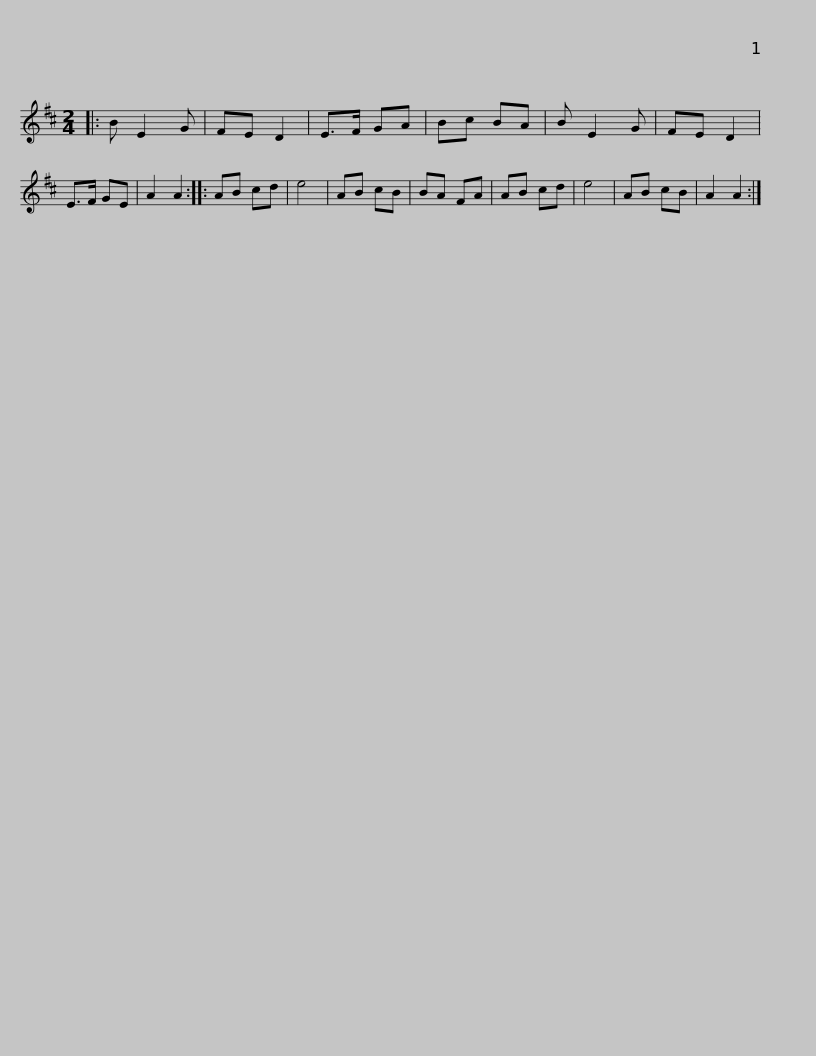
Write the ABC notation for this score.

X:1
L:1/8
M:2/4
I:linebreak $
K:D
V:1 treble
V:1
|: B E2 G | FE D2 | E>F GA | Bc BA | B E2 G | %5
 FE D2 | E>F GE | A2 A2 :: AB cd | e4 | %10
 AB cB |$ BA FA | AB cd | e4 | AB cB | %15
 A2 A2 :| %16
